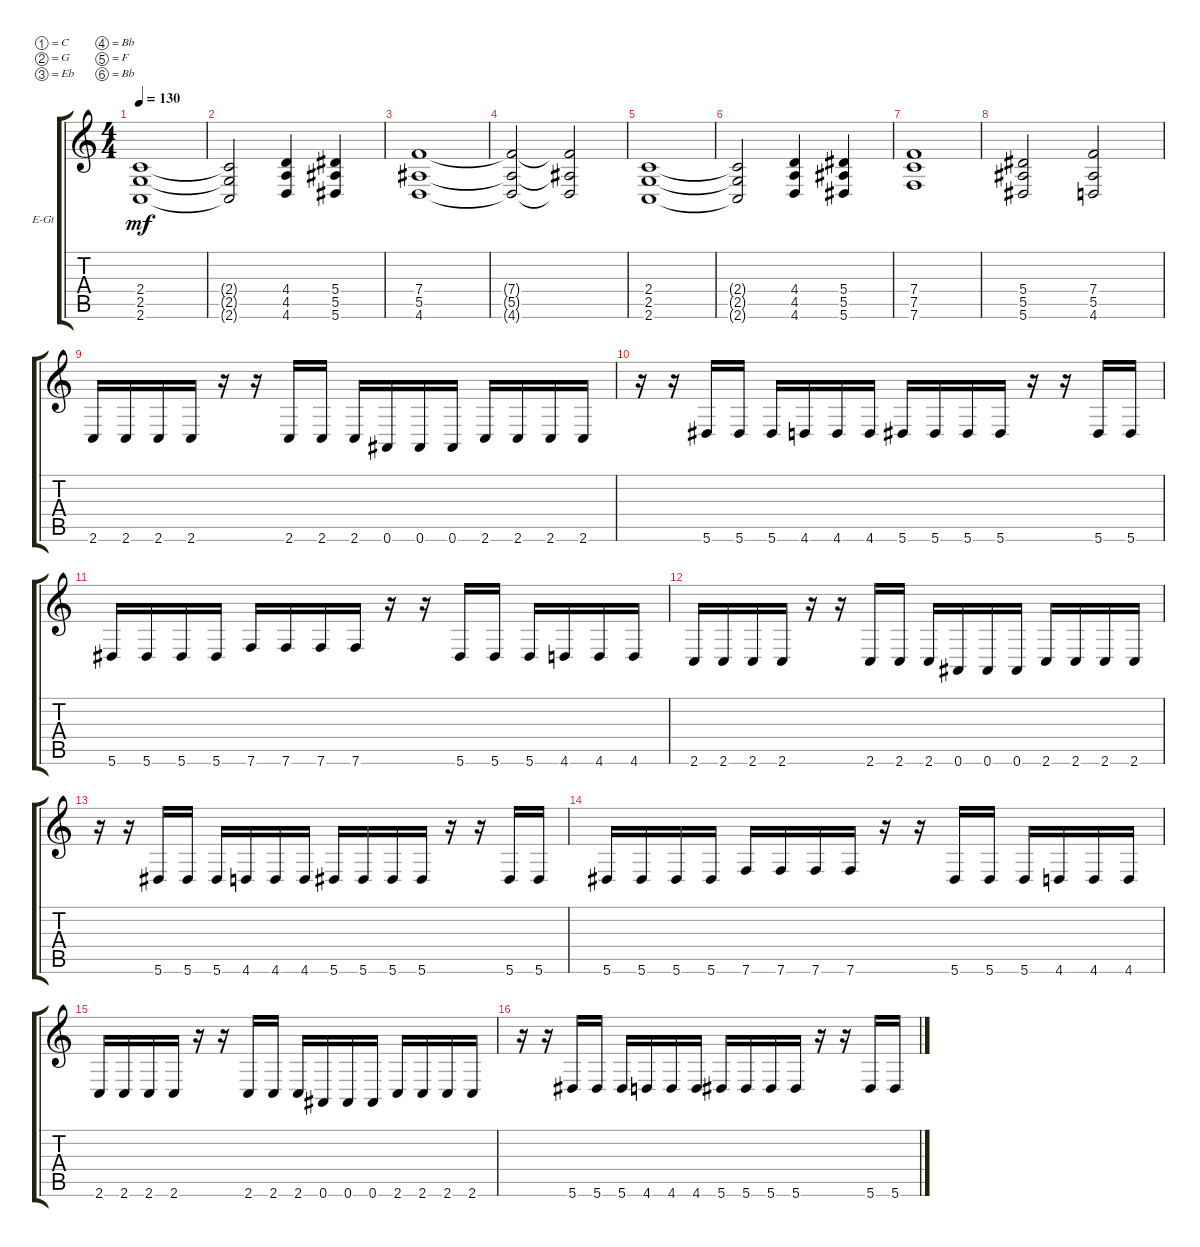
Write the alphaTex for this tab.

\bracketExtendMode groupsimilarinstruments
\firstSystemTrackNameOrientation horizontal
\otherSystemsTrackNameOrientation horizontal
\track ("Electric Guitar 2" "E-Gt") {instrument distortionguitar}
\staff {score tabs}
\tuning (C4 G3 Eb3 Bb2 F2 Bb1)
\ts (4 4)
\tempo 130
\clef g2
\ks c
(2.6 2.5 2.4).1{dy mf instrument distortionguitar} |
(2.6{t} 2.5{t} 2.4{t}).2 (4.6 4.5 4.4).4 (5.4 5.5 5.6).4 |
(4.6 5.5 7.4).1 |
(4.6{t} 5.5{t} 7.4{t}).2 (4.6{t} 5.5{t} 7.4{t}).2 |
(2.6 2.5 2.4).1 |
(2.6{t} 2.5{t} 2.4{t}).2 (4.6 4.5 4.4).4 (5.4 5.5 5.6).4 |
(7.6 7.5 7.4).1 |
(5.6 5.5 5.4).2 (7.4 4.6 5.5).2 |
2.6.16 2.6.16 2.6.16 2.6.16 r.16 r.16 2.6.16 2.6.16 2.6.16 0.6.16 0.6.16 0.6.16 2.6.16 2.6.16 2.6.16 2.6.16 |
r.16 r.16 5.6.16 5.6.16 5.6.16 4.6.16 4.6.16 4.6.16 5.6.16 5.6.16 5.6.16 5.6.16 r.16 r.16 5.6.16 5.6.16 |
5.6.16 5.6.16 5.6.16 5.6.16 7.6.16 7.6.16 7.6.16 7.6.16 r.16 r.16 5.6.16 5.6.16 5.6.16 4.6.16 4.6.16 4.6.16 |
2.6.16 2.6.16 2.6.16 2.6.16 r.16 r.16 2.6.16 2.6.16 2.6.16 0.6.16 0.6.16 0.6.16 2.6.16 2.6.16 2.6.16 2.6.16 |
r.16 r.16 5.6.16 5.6.16 5.6.16 4.6.16 4.6.16 4.6.16 5.6.16 5.6.16 5.6.16 5.6.16 r.16 r.16 5.6.16 5.6.16 |
5.6.16 5.6.16 5.6.16 5.6.16 7.6.16 7.6.16 7.6.16 7.6.16 r.16 r.16 5.6.16 5.6.16 5.6.16 4.6.16 4.6.16 4.6.16 |
2.6.16 2.6.16 2.6.16 2.6.16 r.16 r.16 2.6.16 2.6.16 2.6.16 0.6.16 0.6.16 0.6.16 2.6.16 2.6.16 2.6.16 2.6.16 |
r.16 r.16 5.6.16 5.6.16 5.6.16 4.6.16 4.6.16 4.6.16 5.6.16 5.6.16 5.6.16 5.6.16 r.16 r.16 5.6.16 5.6.16
